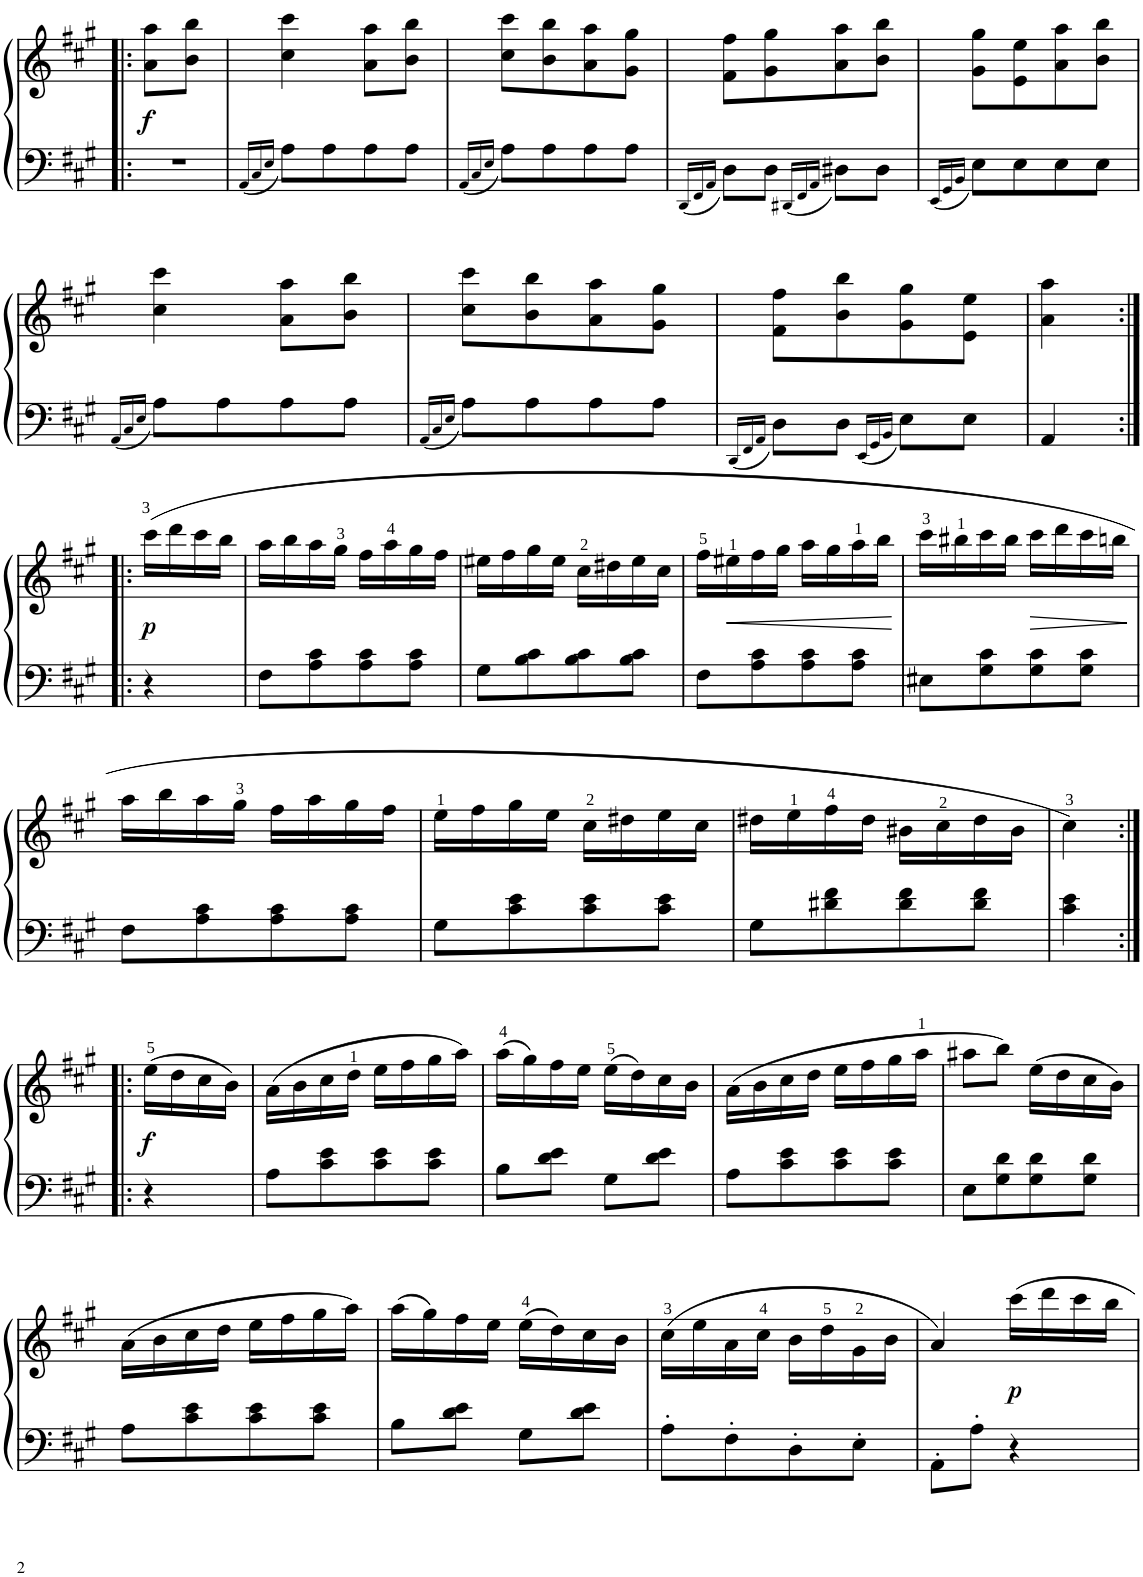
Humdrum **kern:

**kern	**kern	**dynam
*part1	*part1	*part1
*staff2	*staff1	*staff1/2
*I"Piano	*	*
*I'Pno	*	*
!!LO:PB:g=z
*clefF4	*clefG2	*
*k[f#c#g#]	*k[f#c#g#]	*
*M2/4	*M2/4	*
=26!|:	=26!|:	=26!|:
!	!	!LO:DY:b
2r	8a\ 8aa\L	f
.	8b\ 8bb\J	.
.	4ryy	.
=27	=27	=27
16qAA/LL	.	.
16qC#/	.	.
16qE/JJ	.	.
8A\L	4cc#\ 4ccc#\	.
8A\	.	.
8A\	8a\ 8aa\L	.
8A\J	8b\ 8bb\J	.
=28	=28	=28
16qAA/LL	.	.
16qC#/	.	.
16qE/JJ	.	.
8A\L	8cc#\ 8ccc#\L	.
8A\	8b\ 8bb\	.
8A\	8a\ 8aa\	.
8A\J	8g#\ 8gg#\J	.
=29	=29	=29
16qDD/LL	.	.
16qFF#/	.	.
16qAA/JJ	.	.
8D\L	8f#\ 8ff#\L	.
8D\J	8g#\ 8gg#\	.
16qDD#X/LL	.	.
16qFF#/	.	.
16qAA/JJ	.	.
8D#X\L	8a\ 8aa\	.
8D#\J	8b\ 8bb\J	.
=30	=30	=30
16qEE/LL	.	.
16qGG#/	.	.
16qBB/JJ	.	.
8E\L	8g#\ 8gg#\L	.
8E\	8e\ 8ee\	.
8E\	8a\ 8aa\	.
8E\J	8b\ 8bb\J	.
!!LO:LB:g=z
=31	=31	=31
16qAA/LL	.	.
16qC#/	.	.
16qE/JJ	.	.
8A\L	4cc#\ 4ccc#\	.
8A\	.	.
8A\	8a\ 8aa\L	.
8A\J	8b\ 8bb\J	.
=32	=32	=32
16qAA/LL	.	.
16qC#/	.	.
16qE/JJ	.	.
8A\L	8cc#\ 8ccc#\L	.
8A\	8b\ 8bb\	.
8A\	8a\ 8aa\	.
8A\J	8g#\ 8gg#\J	.
=33	=33	=33
16qDD/LL	.	.
16qFF#/	.	.
16qAA/JJ	.	.
8D\L	8f#\ 8ff#\L	.
8D\J	8b\ 8bb\	.
16qEE/LL	.	.
16qGG#/	.	.
16qBB/JJ	.	.
8E\L	8g#\ 8gg#\	.
8E\J	8e\ 8ee\J	.
=34	=34	=34
4AA/	4a\ 4aa\	.
!!LO:LB:g=z
=35:|!|:	=35:|!|:	=35:|!|:
!	!	!LO:DY:b
4r	(16ccc#\LL	p
.	16ddd\	.
.	16ccc#\	.
.	16bb\JJ	.
=36	=36	=36
8F#\L	16aa\LL	.
.	16bb\	.
8A\ 8c#\	16aa\	.
.	16gg#\JJ	.
8A\ 8c#\	16ff#\LL	.
.	16aa\	.
8A\ 8c#\J	16gg#\	.
.	16ff#\JJ	.
=37	=37	=37
8G#\L	16ee#X\LL	.
.	16ff#\	.
8B\ 8c#\	16gg#\	.
.	16ee#\JJ	.
8B\ 8c#\	16cc#\LL	.
.	16dd#X\	.
8B\ 8c#\J	16ee#\	.
.	16cc#\JJ	.
=38	=38	=38
8F#\L	16ff#\LL	.
!	!	!LO:HP:b
.	16ee#X\	<
8A\ 8c#\	16ff#\	.
.	16gg#\JJ	.
8A\ 8c#\	16aa\LL	.
.	16gg#\	.
8A\ 8c#\J	16aa\	.
.	16bb\JJ	.
.	.	[
=39	=39	=39
8E#X\L	16ccc#\LL	.
.	16bb#X\	.
8G#\ 8c#\	16ccc#\	.
.	16bb#\JJ	.
!	!	!LO:HP:b
8G#\ 8c#\	16ccc#\LL	>
.	16ddd\	.
8G#\ 8c#\J	16ccc#\	.
.	16bbn\JJ	.
.	.	]
!!LO:LB:g=z
=40	=40	=40
8F#\L	16aa\LL	.
.	16bb\	.
8A\ 8c#\	16aa\	.
.	16gg#\JJ	.
8A\ 8c#\	16ff#\LL	.
.	16aa\	.
8A\ 8c#\J	16gg#\	.
.	16ff#\JJ	.
=41	=41	=41
8G#\L	16ee\LL	.
.	16ff#\	.
8c#\ 8e\	16gg#\	.
.	16ee\JJ	.
8c#\ 8e\	16cc#\LL	.
.	16dd#X\	.
8c#\ 8e\J	16ee\	.
.	16cc#\JJ	.
=42	=42	=42
8G#\L	16dd#X\LL	.
.	16ee\	.
8d#X\ 8f#\	16ff#\	.
.	16dd#\JJ	.
8d#\ 8f#\	16b#X\LL	.
.	16cc#\	.
8d#\ 8f#\J	16dd#\	.
.	16b#\JJ	.
=43	=43	=43
4c#\ 4e\	4cc#\)	.
!!LO:LB:g=z
=44:|!|:	=44:|!|:	=44:|!|:
!	!	!LO:DY:b
4r	(16ee\LL	f
.	16dd\	.
.	16cc#\	.
.	16b\JJ)	.
=45	=45	=45
8A\L	(16a\LL	.
.	16b\	.
8c#\ 8e\	16cc#\	.
.	16dd\JJ	.
8c#\ 8e\	16ee\LL	.
.	16ff#\	.
8c#\ 8e\J	16gg#\	.
.	16aa\JJ)	.
=46	=46	=46
8B\L	(16aa\LL	.
.	16gg#\)	.
8d\ 8e\J	16ff#\	.
.	16ee\JJ	.
8G#\L	(16ee\LL	.
.	16dd\)	.
8d\ 8e\J	16cc#\	.
.	16b\JJ	.
=47	=47	=47
8A\L	(16a\LL	.
.	16b\	.
8c#\ 8e\	16cc#\	.
.	16dd\JJ	.
8c#\ 8e\	16ee\LL	.
.	16ff#\	.
8c#\ 8e\J	16gg#\	.
.	16aa\JJ	.
=48	=48	=48
8E\L	8aa#X\L	.
8G#\ 8d\	8bb\J)	.
8G#\ 8d\	(16ee\LL	.
.	16dd\	.
8G#\ 8d\J	16cc#\	.
.	16b\JJ)	.
!!LO:LB:g=z
=49	=49	=49
8A\L	(16a\LL	.
.	16b\	.
8c#\ 8e\	16cc#\	.
.	16dd\JJ	.
8c#\ 8e\	16ee\LL	.
.	16ff#\	.
8c#\ 8e\J	16gg#\	.
.	16aa\JJ)	.
=50	=50	=50
8B\L	(16aa\LL	.
.	16gg#\)	.
8d\ 8e\J	16ff#\	.
.	16ee\JJ	.
8G#\L	(16ee\LL	.
.	16dd\)	.
8d\ 8e\J	16cc#\	.
.	16b\JJ	.
=51	=51	=51
8A'\L	(16cc#\LL	.
.	16ee\	.
8F#'\	16a\	.
.	16cc#\JJ	.
8D'\	16b\LL	.
.	16dd\	.
8E'\J	16g#\	.
.	16b\JJ	.
=52	=52	=52
8AA'\L	4a/)	.
8A'\J	.	.
!	!	!LO:DY:b
4r	16ccc#\LL	p
.	16ddd\	.
.	16ccc#\	.
.	16bb\JJ	.
=	=	=
*-	*-	*-
